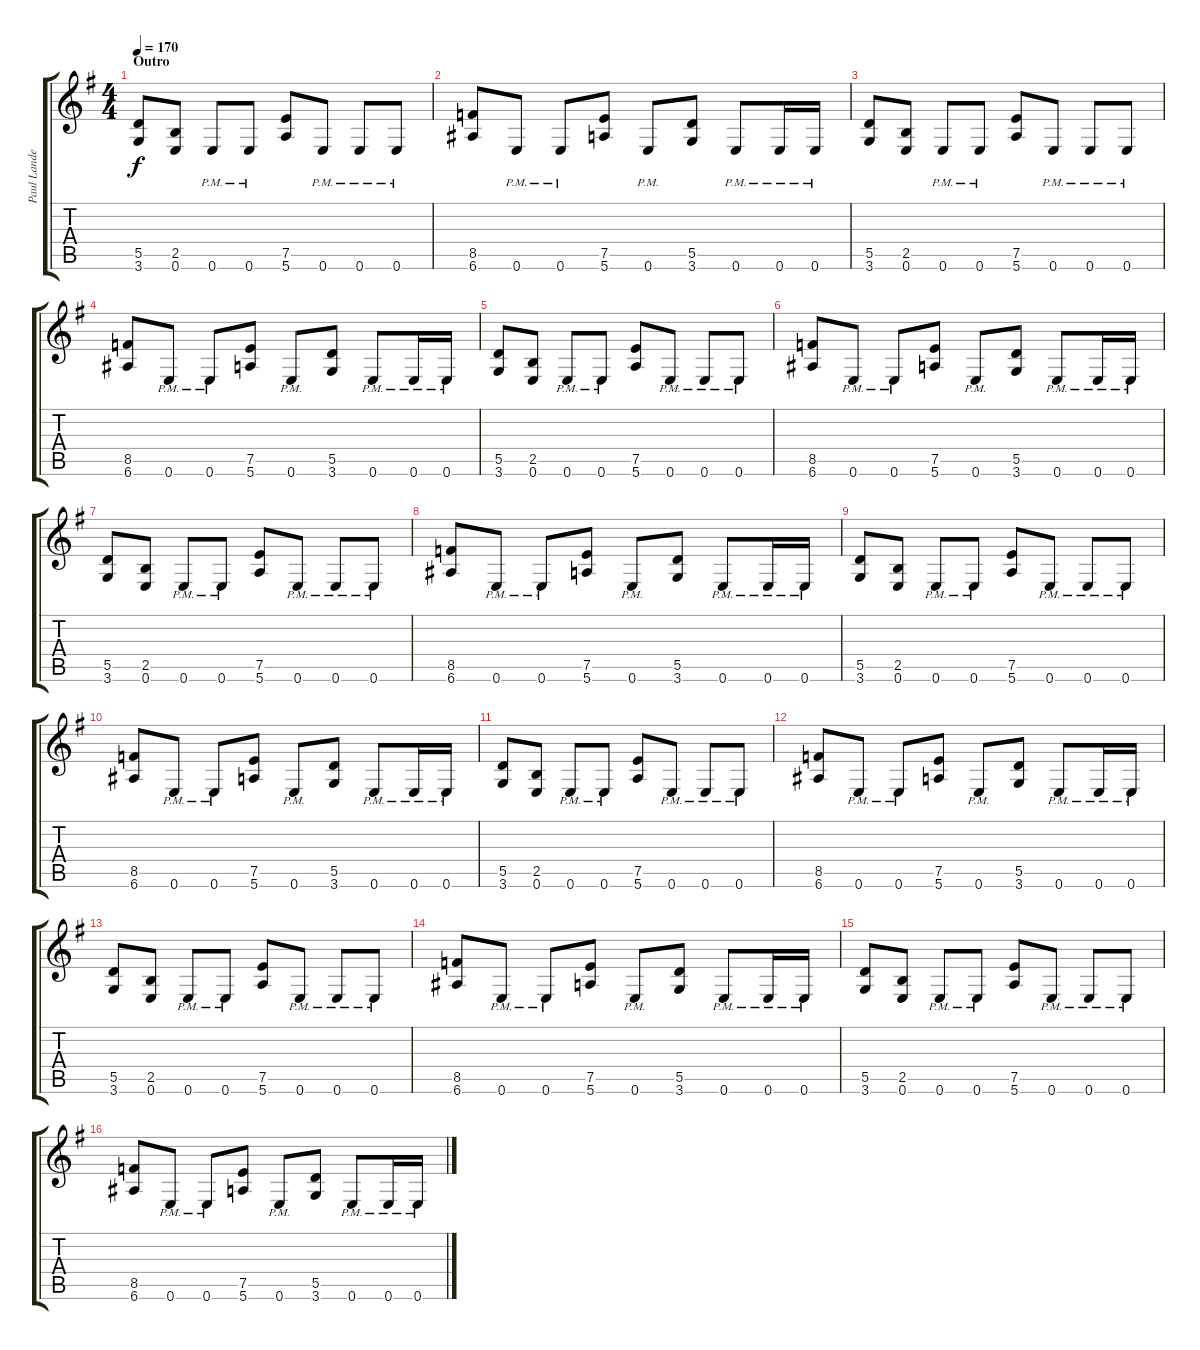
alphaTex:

\track ("Paul Landers - Guitar II" "Paul Lande") {instrument distortionguitar}
\staff {score tabs}
\tuning (E4 B3 G3 D3 A2 E2) {hide}
\ts (4 4)
\section ("" "Outro")
\tempo 170
\clef g2
\ks g
(5.5 3.6).8{dy f} (2.5 0.6).8 0.6{pm}.8 0.6{pm}.8 (7.5 5.6).8 0.6{pm}.8 0.6{pm}.8 0.6{pm}.8 |
(8.5 6.6).8 0.6{pm}.8 0.6{pm}.8 (7.5 5.6).8 0.6{pm}.8 (5.5 3.6).8 0.6{pm}.8 0.6{pm}.16 0.6{pm}.16 |
(5.5 3.6).8 (2.5 0.6).8 0.6{pm}.8 0.6{pm}.8 (7.5 5.6).8 0.6{pm}.8 0.6{pm}.8 0.6{pm}.8 |
(8.5 6.6).8 0.6{pm}.8 0.6{pm}.8 (7.5 5.6).8 0.6{pm}.8 (5.5 3.6).8 0.6{pm}.8 0.6{pm}.16 0.6{pm}.16 |
(5.5 3.6).8 (2.5 0.6).8 0.6{pm}.8 0.6{pm}.8 (7.5 5.6).8 0.6{pm}.8 0.6{pm}.8 0.6{pm}.8 |
(8.5 6.6).8 0.6{pm}.8 0.6{pm}.8 (7.5 5.6).8 0.6{pm}.8 (5.5 3.6).8 0.6{pm}.8 0.6{pm}.16 0.6{pm}.16 |
(5.5 3.6).8 (2.5 0.6).8 0.6{pm}.8 0.6{pm}.8 (7.5 5.6).8 0.6{pm}.8 0.6{pm}.8 0.6{pm}.8 |
(8.5 6.6).8 0.6{pm}.8 0.6{pm}.8 (7.5 5.6).8 0.6{pm}.8 (5.5 3.6).8 0.6{pm}.8 0.6{pm}.16 0.6{pm}.16 |
(5.5 3.6).8 (2.5 0.6).8 0.6{pm}.8 0.6{pm}.8 (7.5 5.6).8 0.6{pm}.8 0.6{pm}.8 0.6{pm}.8 |
(8.5 6.6).8 0.6{pm}.8 0.6{pm}.8 (7.5 5.6).8 0.6{pm}.8 (5.5 3.6).8 0.6{pm}.8 0.6{pm}.16 0.6{pm}.16 |
(5.5 3.6).8 (2.5 0.6).8 0.6{pm}.8 0.6{pm}.8 (7.5 5.6).8 0.6{pm}.8 0.6{pm}.8 0.6{pm}.8 |
(8.5 6.6).8 0.6{pm}.8 0.6{pm}.8 (7.5 5.6).8 0.6{pm}.8 (5.5 3.6).8 0.6{pm}.8 0.6{pm}.16 0.6{pm}.16 |
(5.5 3.6).8 (2.5 0.6).8 0.6{pm}.8 0.6{pm}.8 (7.5 5.6).8 0.6{pm}.8 0.6{pm}.8 0.6{pm}.8 |
(8.5 6.6).8 0.6{pm}.8 0.6{pm}.8 (7.5 5.6).8 0.6{pm}.8 (5.5 3.6).8 0.6{pm}.8 0.6{pm}.16 0.6{pm}.16 |
(5.5 3.6).8 (2.5 0.6).8 0.6{pm}.8 0.6{pm}.8 (7.5 5.6).8 0.6{pm}.8 0.6{pm}.8 0.6{pm}.8 |
(8.5 6.6).8 0.6{pm}.8 0.6{pm}.8 (7.5 5.6).8 0.6{pm}.8 (5.5 3.6).8 0.6{pm}.8 0.6{pm}.16 0.6{pm}.16
